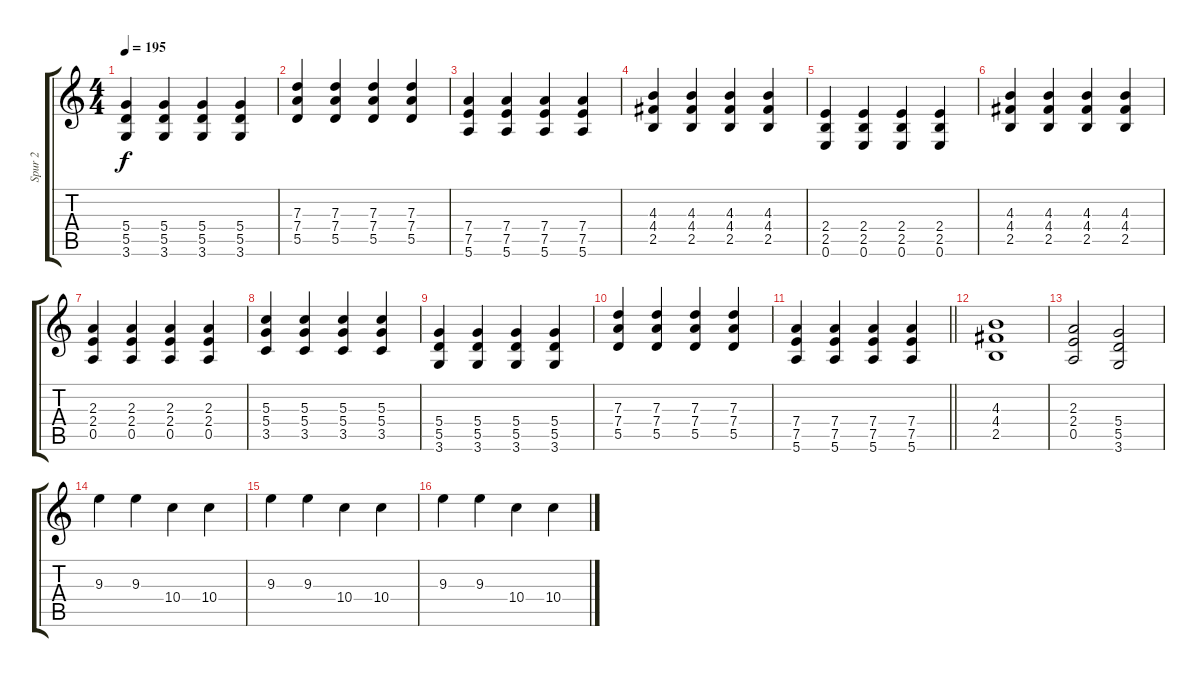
\track ("Spur 2" "Spur 2") {instrument overdrivenguitar}
\staff {score tabs}
\tuning (E4 B3 G3 D3 A2 E2) {hide}
\ts (4 4)
\tempo 195
\clef g2
\ks c
(5.4 5.5 3.6).4{dy f} (5.4 5.5 3.6).4 (5.4 5.5 3.6).4 (5.4 5.5 3.6).4 |
(7.3 7.4 5.5).4 (7.3 7.4 5.5).4 (7.3 7.4 5.5).4 (7.3 7.4 5.5).4 |
(7.4 7.5 5.6).4 (7.4 7.5 5.6).4 (7.4 7.5 5.6).4 (7.4 7.5 5.6).4 |
(4.3 4.4 2.5).4 (4.3 4.4 2.5).4 (4.3 4.4 2.5).4 (4.3 4.4 2.5).4 |
(2.4 2.5 0.6).4 (2.4 2.5 0.6).4 (2.4 2.5 0.6).4 (2.4 2.5 0.6).4 |
(4.3 4.4 2.5).4 (4.3 4.4 2.5).4 (4.3 4.4 2.5).4 (4.3 4.4 2.5).4 |
(2.3 2.4 0.5).4 (2.3 2.4 0.5).4 (2.3 2.4 0.5).4 (2.3 2.4 0.5).4 |
(5.3 5.4 3.5).4 (5.3 5.4 3.5).4 (5.3 5.4 3.5).4 (5.3 5.4 3.5).4 |
(5.4 5.5 3.6).4 (5.4 5.5 3.6).4 (5.4 5.5 3.6).4 (5.4 5.5 3.6).4 |
(7.3 7.4 5.5).4 (7.3 7.4 5.5).4 (7.3 7.4 5.5).4 (7.3 7.4 5.5).4 |
\barLineRight lightlight
(7.4 7.5 5.6).4 (7.4 7.5 5.6).4 (7.4 7.5 5.6).4 (7.4 7.5 5.6).4 |
(4.3 4.4 2.5).1 |
(2.3 2.4 0.5).2 (5.4 5.5 3.6).2 |
9.3.4 9.3.4 10.4.4 10.4.4 |
9.3.4 9.3.4 10.4.4 10.4.4 |
9.3.4 9.3.4 10.4.4 10.4.4
